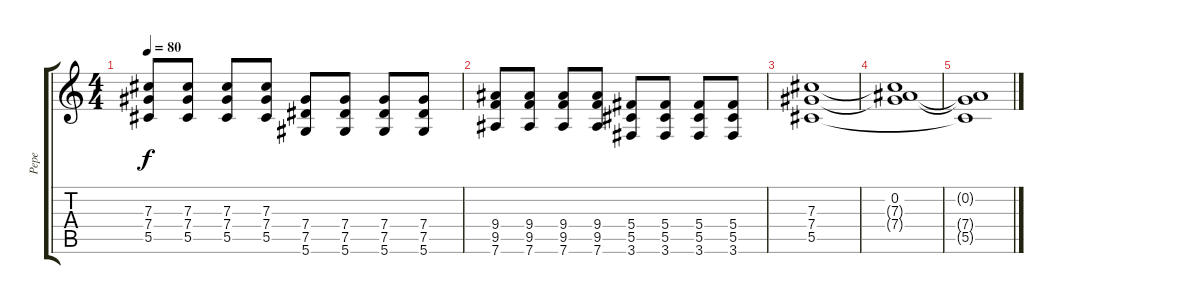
\track ("Pepe" "Pepe") {instrument distortionguitar}
\staff {score tabs}
\tuning (Eb4 Bb3 Gb3 Db3 Ab2 Eb2) {hide}
\ts (4 4)
\tempo 80
\clef g2
\ks c
(7.3 7.4 5.5).8{dy f} (7.3 7.4 5.5).8 (7.3 7.4 5.5).8 (7.3 7.4 5.5).8 (7.4 7.5 5.6).8 (7.4 7.5 5.6).8 (7.4 7.5 5.6).8 (7.4 7.5 5.6).8 |
(9.4 9.5 7.6).8 (9.4 9.5 7.6).8 (9.4 9.5 7.6).8 (9.4 9.5 7.6).8 (5.4 5.5 3.6).8 (5.4 5.5 3.6).8 (5.4 5.5 3.6).8 (5.4 5.5 3.6).8 |
(7.3 7.4 5.5).1{volume 5} |
(0.2 7.3{t} 7.4{t}).1 |
(0.2{t} 7.4{t} 5.5{t}).1{volume 0}
